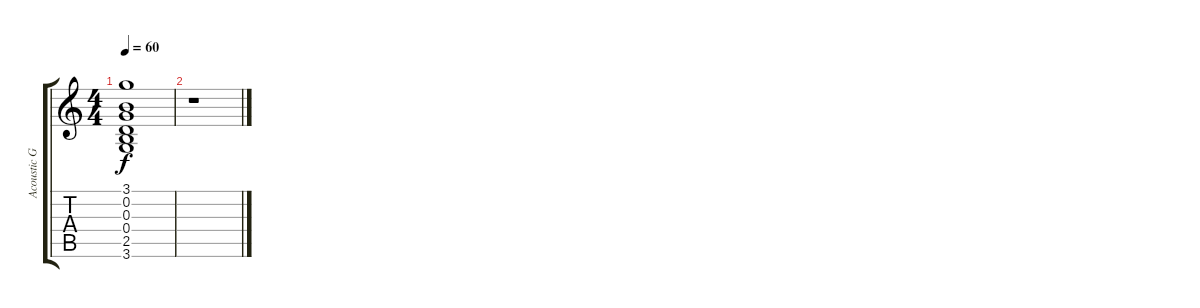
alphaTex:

\track ("Acoustic Guitar 1" "Acoustic G") {instrument acousticguitarsteel}
\staff {score tabs}
\tuning (E4 B3 G3 D3 A2 E2) {hide}
\ts (4 4)
\tempo 60
\clef g2
\ks c
(3.1{t} 0.2{t} 0.3{t} 0.4{t} 2.5{t} 3.6{t}).1{dy f} |
r.1
